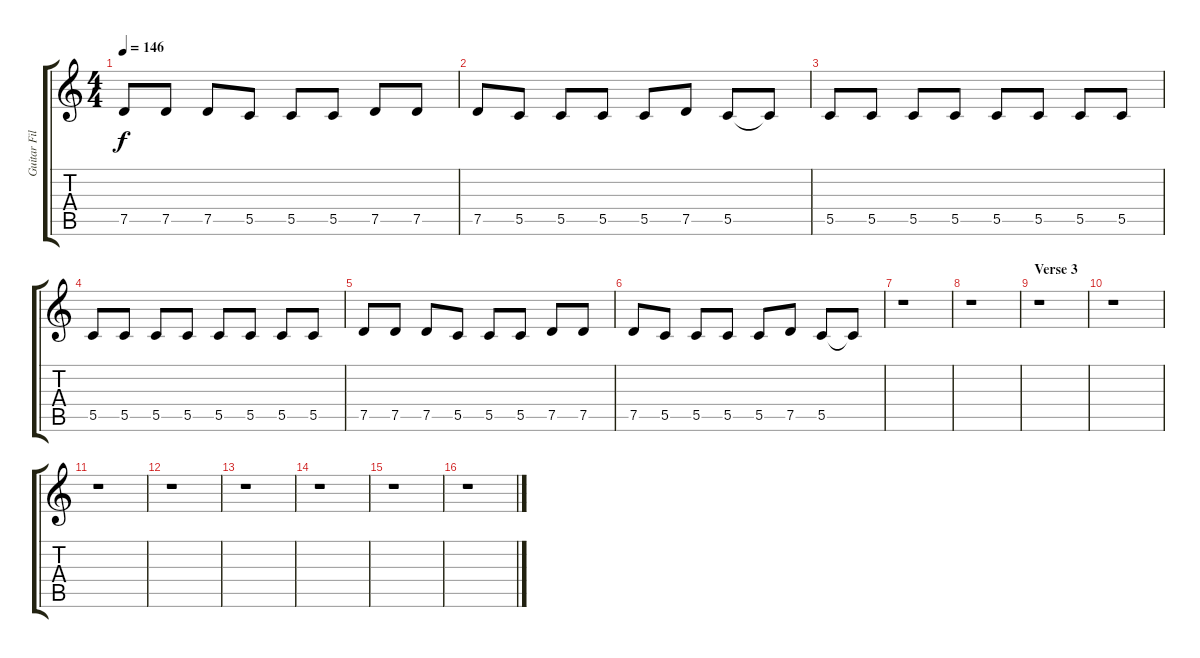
\track ("Guitar Fills" "Guitar Fil") {instrument electricguitarmuted}
\staff {score tabs}
\tuning (D4 A3 F3 C3 G2 C2) {hide}
\ts (4 4)
\tempo 146
\clef g2
\ks c
7.5.8{dy f volume 13 instrument distortionguitar} 7.5.8 7.5.8 5.5.8 5.5.8 5.5.8 7.5.8 7.5.8 |
7.5.8 5.5.8 5.5.8 5.5.8 5.5.8 7.5.8 5.5.8 5.5{t}.8 |
5.5.8 5.5.8 5.5.8 5.5.8 5.5.8 5.5.8 5.5.8 5.5.8 |
5.5.8 5.5.8 5.5.8 5.5.8 5.5.8 5.5.8 5.5.8 5.5.8 |
7.5.8 7.5.8 7.5.8 5.5.8 5.5.8 5.5.8 7.5.8 7.5.8 |
7.5.8 5.5.8 5.5.8 5.5.8 5.5.8 7.5.8 5.5.8 5.5{t}.8 |
r.1 |
r.1 |
\section ("" "Verse 3")
r.1 |
r.1 |
r.1 |
r.1 |
r.1 |
r.1 |
r.1 |
r.1
